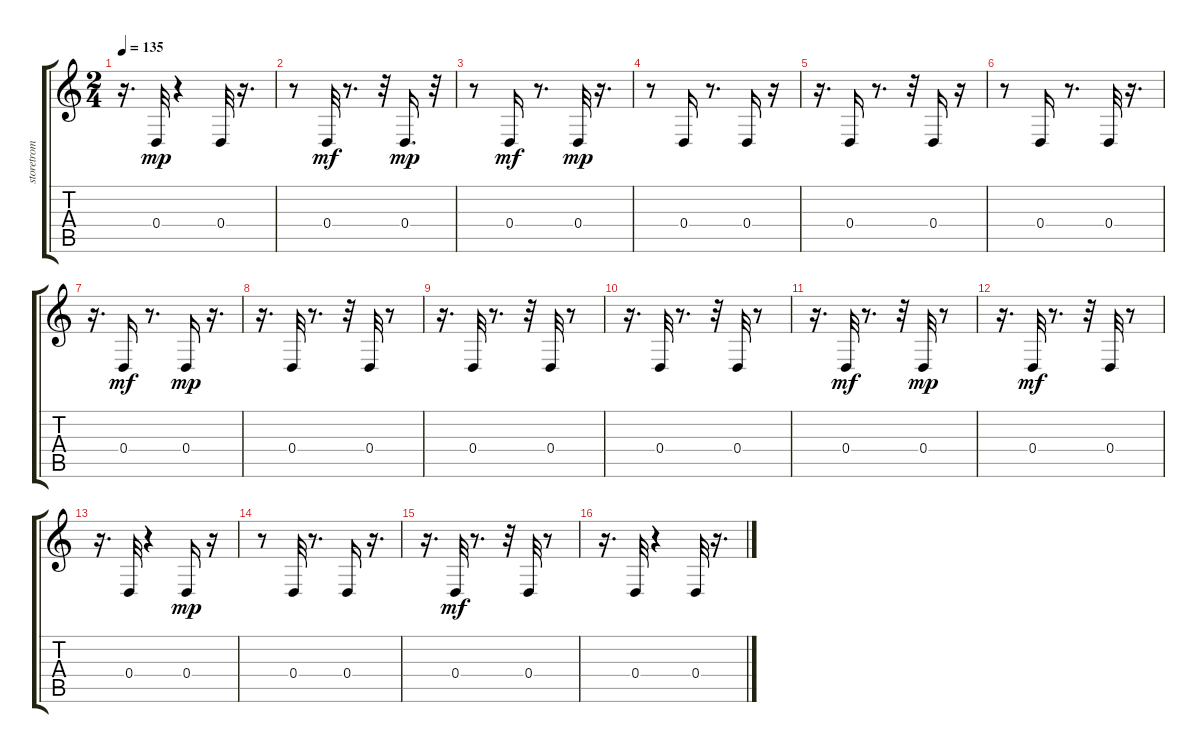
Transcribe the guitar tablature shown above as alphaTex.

\track ("storetrom" "storetrom") {instrument acousticgrandpiano}
\staff {score tabs}
\tuning (E4 B3 G3 D3 A2 E2) {hide}
\ts (2 4)
\tempo 135
\clef g2
\ks c
r.16{d dy mp} 0.4.32 r.4 0.4.32 r.16{d} |
r.8 0.4.32{dy mf} r.8{d} r.32 0.4.16{d dy mp} r.32 |
r.8 0.4.16{dy mf} r.8{d} 0.4.32{dy mp} r.16{d} |
r.8 0.4.16 r.8{d} 0.4.16 r.16 |
r.16{d} 0.4.16 r.8{d} r.32 0.4.16 r.16 |
r.8 0.4.16 r.8{d} 0.4.32 r.16{d} |
r.16{d} 0.4.16{dy mf} r.8{d} 0.4.16{dy mp} r.16{d} |
r.16{d} 0.4.32 r.8{d} r.32 0.4.32 r.8 |
r.16{d} 0.4.32 r.8{d} r.32 0.4.32 r.8 |
r.16{d} 0.4.32 r.8{d} r.32 0.4.32 r.8 |
r.16{d} 0.4.32{dy mf} r.8{d} r.32 0.4.32{dy mp} r.8 |
r.16{d} 0.4.32{dy mf} r.8{d} r.32 0.4.32 r.8 |
r.16{d} 0.4.32 r.4 0.4.16{dy mp} r.16 |
r.8 0.4.32 r.8{d} 0.4.16 r.16{d} |
r.16{d} 0.4.32{dy mf} r.8{d} r.32 0.4.32 r.8 |
r.16{d} 0.4.32 r.4 0.4.32 r.16{d}
